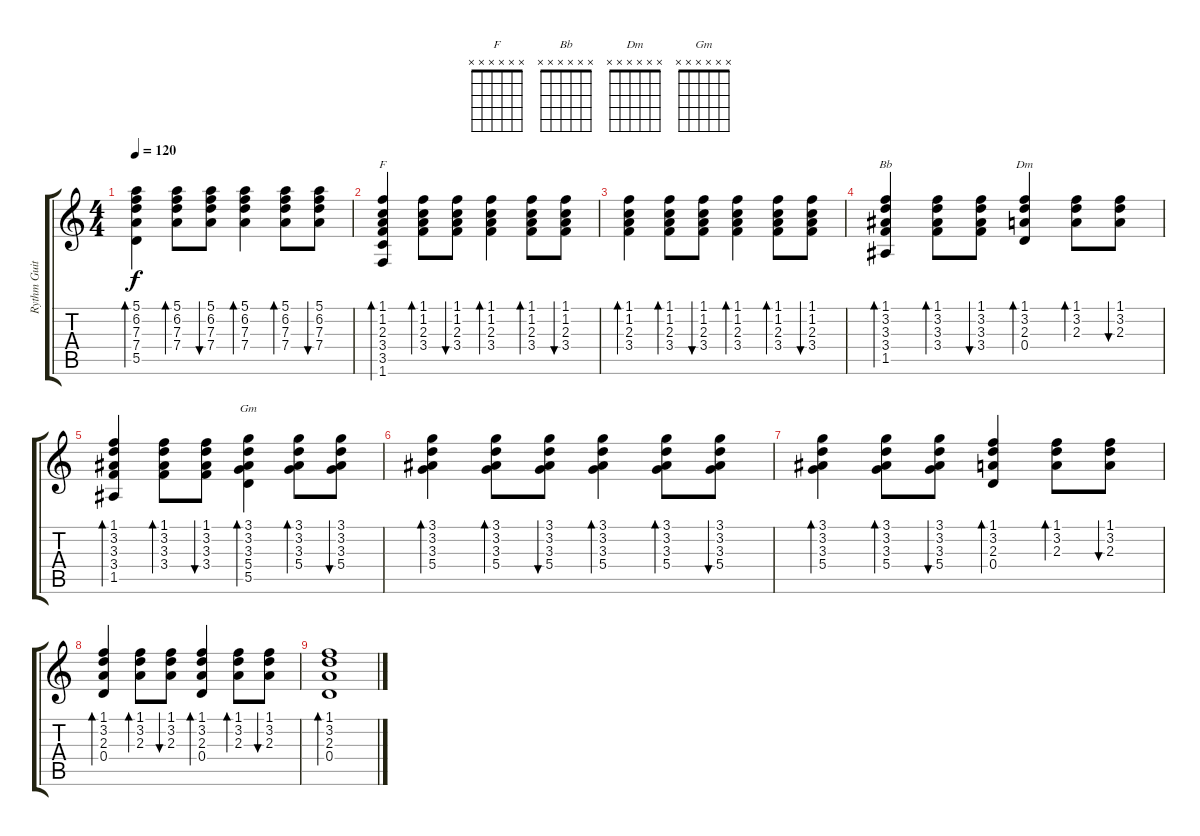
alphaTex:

\track ("Rythm Guitar" "Rythm Guit") {instrument acousticguitarsteel}
\staff {score tabs}
\tuning (E4 B3 G3 D3 A2 E2) {hide}
\chord ("F" x x x x x x)
\chord ("Bb" x x x x x x)
\chord ("Dm" x x x x x x)
\chord ("Gm" x x x x x x)
\ts (4 4)
\tempo 120
\clef g2
\ks c
(5.1 6.2 7.3 7.4 5.5).4{bd 30 dy f} (5.1 6.2 7.3 7.4).8{bd 30} (5.1 6.2 7.3 7.4).8{bu 30} (5.1 6.2 7.3 7.4).4{bd 30} (5.1 6.2 7.3 7.4).8{bd 30} (5.1 6.2 7.3 7.4).8{bu 30} |
(1.1 1.2 2.3 3.4 3.5 1.6).4{bd 30 ch "F"} (1.1 1.2 2.3 3.4).8{bd 30} (1.1 1.2 2.3 3.4).8{bu 30} (1.1 1.2 2.3 3.4).4{bd 30} (1.1 1.2 2.3 3.4).8{bd 30} (1.1 1.2 2.3 3.4).8{bu 30} |
(1.1 1.2 2.3 3.4).4{bd 30} (1.1 1.2 2.3 3.4).8{bd 30} (1.1 1.2 2.3 3.4).8{bu 30} (1.1 1.2 2.3 3.4).4{bd 30} (1.1 1.2 2.3 3.4).8{bd 30} (1.1 1.2 2.3 3.4).8{bu 30} |
(1.1 3.2 3.3 3.4 1.5).4{bd 30 ch "Bb"} (1.1 3.2 3.3 3.4).8{bd 30} (1.1 3.2 3.3 3.4).8{bu 30} (1.1 3.2 2.3 0.4).4{bd 30 ch "Dm"} (1.1 3.2 2.3).8{bd 30} (1.1 3.2 2.3).8{bu 30} |
(1.1 3.2 3.3 3.4 1.5).4{bd 30} (1.1 3.2 3.3 3.4).8{bd 30} (1.1 3.2 3.3 3.4).8{bu 30} (3.1 3.2 3.3 5.4 5.5).4{bd 30 ch "Gm"} (3.1 3.2 3.3 5.4).8{bd 30} (3.1 3.2 3.3 5.4).8{bu 30} |
(3.1 3.2 3.3 5.4).4{bd 30} (3.1 3.2 3.3 5.4).8{bd 30} (3.1 3.2 3.3 5.4).8{bu 30} (3.1 3.2 3.3 5.4).4{bd 30} (3.1 3.2 3.3 5.4).8{bd 30} (3.1 3.2 3.3 5.4).8{bu 30} |
(3.1 3.2 3.3 5.4).4{bd 30} (3.1 3.2 3.3 5.4).8{bd 30} (3.1 3.2 3.3 5.4).8{bu 30} (1.1 3.2 2.3 0.4).4{bd 30} (1.1 3.2 2.3).8{bd 30} (1.1 3.2 2.3).8{bu 30} |
(1.1 3.2 2.3 0.4).4{bd 30} (1.1 3.2 2.3).8{bd 30} (1.1 3.2 2.3).8{bu 30} (1.1 3.2 2.3 0.4).4{bd 30} (1.1 3.2 2.3).8{bd 30} (1.1 3.2 2.3).8{bu 30} |
(1.1 3.2 2.3 0.4).1{bd 30}
